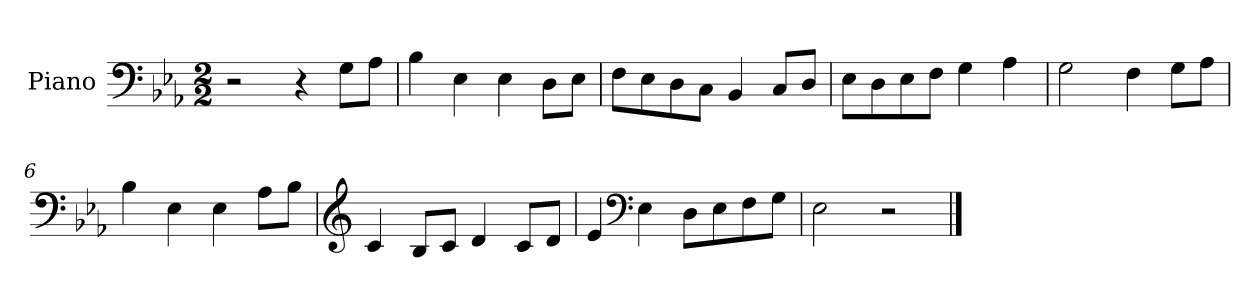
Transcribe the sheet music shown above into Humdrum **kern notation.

**kern
*part1
*staff1
*I"Piano
*I'Pno.
*clefF4
*k[b-e-a-]
*M2/2
*MM120
=1
2r
4r
8G\L
8A-\J
=2
4B-\
4E-\
4E-\
8D\L
8E-\J
=3
8F\L
8E-\
8D\
8C\J
4BB-/
8C/L
8D/J
=4
8E-\L
8D\
8E-\
8F\J
4G\
4A-\
=5
2G\
4F\
8G\L
8A-\J
=6
4B-\
4E-\
4E-\
8A-\L
8B-\J
=7
*clefG2
4c/
8B-/L
8c/J
4d/
8c/L
8d/J
!!LO:LB:g=z
=8
4e-/
*clefF4
4E-\
8D\L
8E-\
8F\
8G\J
=9
2E-\
2r
==
*-
